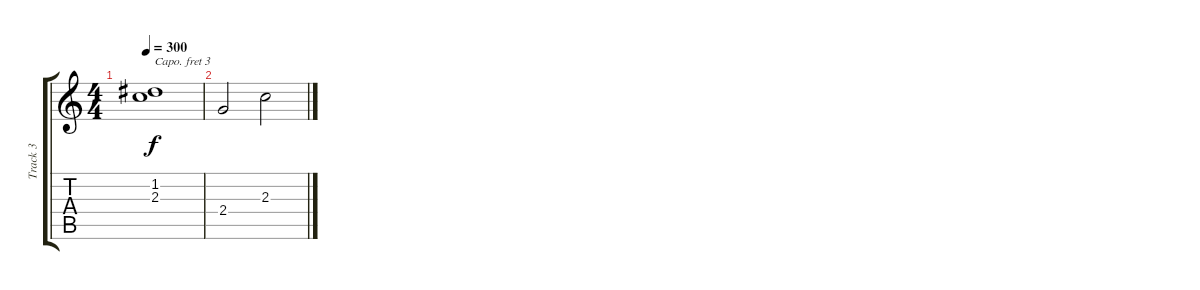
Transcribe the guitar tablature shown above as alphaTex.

\track ("Track 3" "Track 3") {instrument acousticguitarsteel}
\staff {score tabs}
\capo 3
\tuning (E4 B3 G3 D3 A2 E2) {hide}
\ts (4 4)
\tempo 300
\clef g2
\ks c
(1.2 2.3).1{dy f} |
2.4.2 2.3.2
